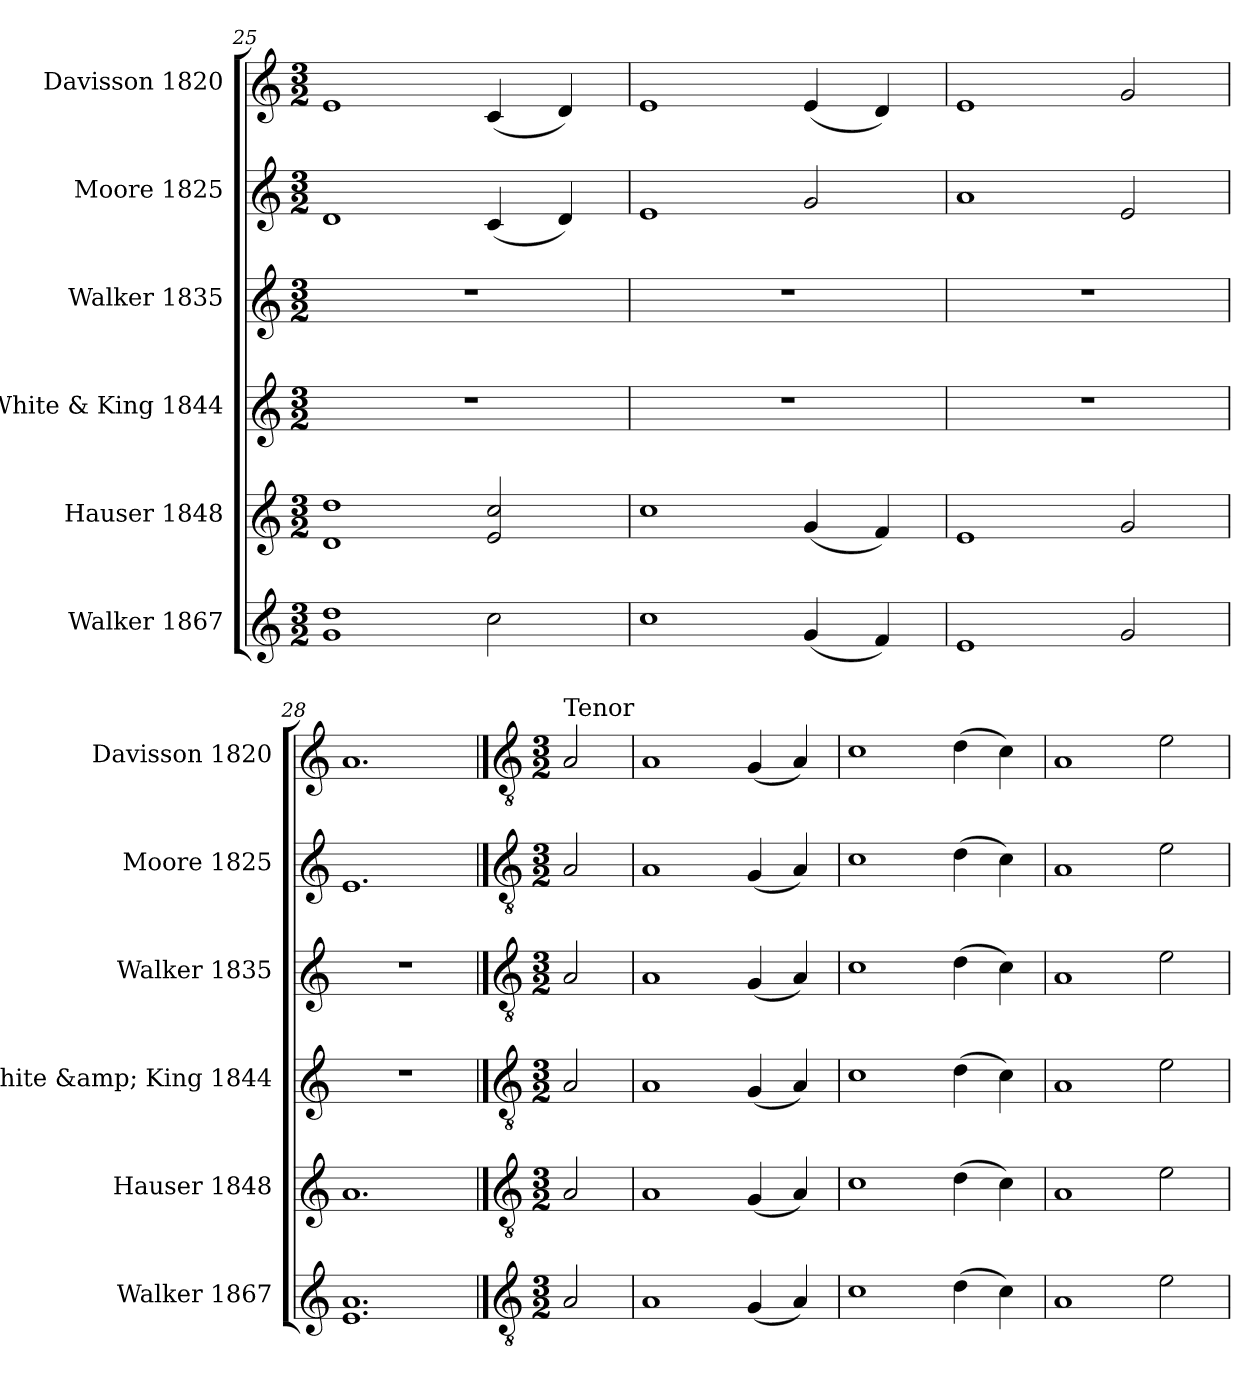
**kern	**kern	**kern	**kern	**kern	**kern
*part6	*part5	*part4	*part3	*part2	*part1
*staff6	*staff5	*staff4	*staff3	*staff2	*staff1
*I"Walker 1867	*I"Hauser 1848	*I"White &amp; King 1844	*I"Walker 1835	*I"Moore 1825	*I"Davisson 1820
*I'Walker 1867	*I'Hauser 1848	*I'White &amp; King 1844	*I'Walker 1835	*I'Moore 1825	*I'Davisson 1820
*clefG2	*clefG2	*clefG2	*clefG2	*clefG2	*clefG2
*k[]	*k[]	*k[]	*k[]	*k[]	*k[]
*M3/2	*M3/2	*M3/2	*M3/2	*M3/2	*M3/2
=25	=25	=25	=25	=25	=25
1g! 1dd!	1d! 1dd!	1.r	1.r	1d!	1e!
2cc!\	2e!/ 2cc!/	.	.	(4c!/	(4c!/
.	.	.	.	4d!/)	4d!/)
=26	=26	=26	=26	=26	=26
1cc!	1cc!	1.r	1.r	1e!	1e!
(4g!/	(4g!/	.	.	2g!/	(4e!/
4f!/)	4f!/)	.	.	.	4d!/)
=27	=27	=27	=27	=27	=27
1e!	1e!	1.r	1.r	1a!	1e!
2g!/	2g!/	.	.	2e!/	2g!/
=28	=28	=28	=28	=28	=28
1.e! 1.a!	1.a!	1.r	1.r	1.e!	1.a!
==29	==29	==29	==29	==29	==29
*clefGv2	*clefGv2	*clefGv2	*clefGv2	*clefGv2	*clefGv2
*M3/2	*M3/2	*M3/2	*M3/2	*M3/2	*M3/2
!	!	!	!	!	!LO:TX:a:t=Tenor
2A!/	2A!/	2A!/	2A!/	2A!/	2A!/
=30	=30	=30	=30	=30	=30
1A!	1A!	1A!	1A!	1A!	1A!
(4G!/	(4G!/	(4G!/	(4G!/	(4G!/	(4G!/
4A!/)	4A!/)	4A!/)	4A!/)	4A!/)	4A!/)
=31	=31	=31	=31	=31	=31
1c!	1c!	1c!	1c!	1c!	1c!
(4d!\	(4d!\	(4d!\	(4d!\	(4d!\	(4d!\
4c!\)	4c!\)	4c!\)	4c!\)	4c!\)	4c!\)
=32	=32	=32	=32	=32	=32
1A!	1A!	1A!	1A!	1A!	1A!
2e!\	2e!\	2e!\	2e!\	2e!\	2e!\
=	=	=	=	=	=
*-	*-	*-	*-	*-	*-
